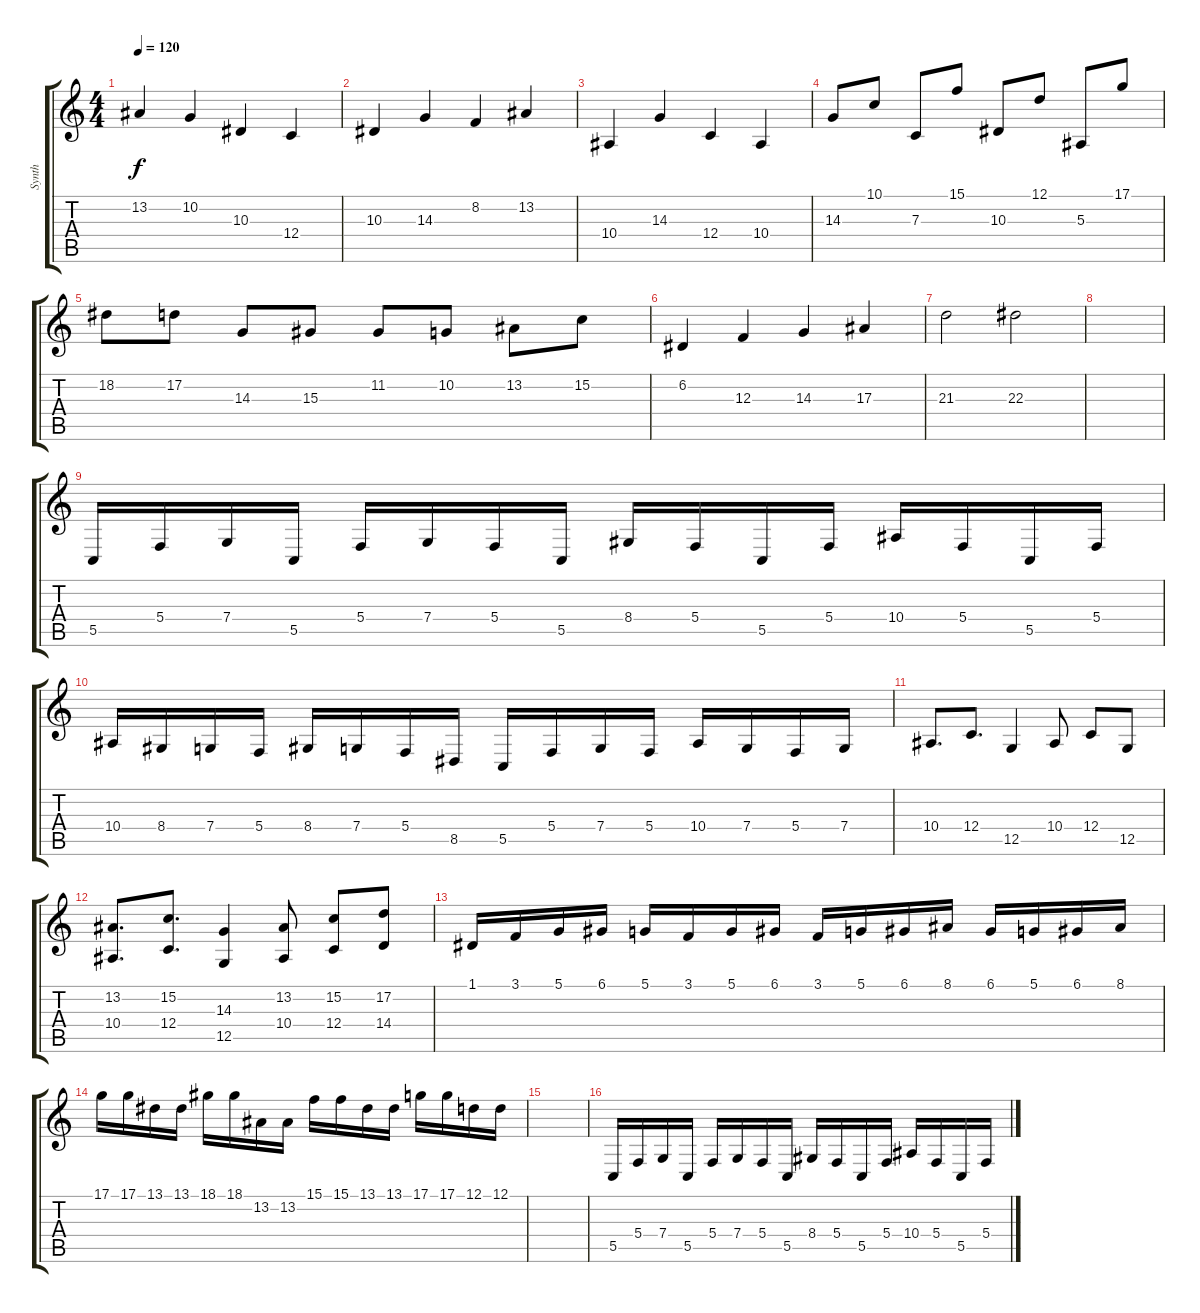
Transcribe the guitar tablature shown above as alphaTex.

\track ("Synth" "Synth") {instrument lead2sawtooth}
\staff {score tabs}
\tuning (D4 A3 F3 C3 G2 C2) {hide}
\ts (4 4)
\tempo 120
\clef g2
\ks c
13.2.4{dy f} 10.2.4 10.3.4 12.4.4 |
10.3.4 14.3.4 8.2.4 13.2.4 |
10.4.4 14.3.4 12.4.4 10.4.4 |
14.3.8 10.1.8 7.3.8 15.1.8 10.3.8 12.1.8 5.3.8 17.1.8 |
18.2.8 17.2.8 14.3.8 15.3.8 11.2.8 10.2.8 13.2.8 15.2.8 |
6.2.4 12.3.4 14.3.4 17.3.4 |
21.3.2 22.3.2 |
|
5.5.16 5.4.16 7.4.16 5.5.16 5.4.16 7.4.16 5.4.16 5.5.16 8.4.16 5.4.16 5.5.16 5.4.16 10.4.16 5.4.16 5.5.16 5.4.16 |
10.4.16 8.4.16 7.4.16 5.4.16 8.4.16 7.4.16 5.4.16 8.5.16 5.5.16 5.4.16 7.4.16 5.4.16 10.4.16 7.4.16 5.4.16 7.4.16 |
10.4.8{d} 12.4.8{d} 12.5.4 10.4.8 12.4.8 12.5.8 |
(13.2 10.4).8{d} (15.2 12.4).8{d} (14.3 12.5).4 (13.2 10.4).8 (15.2 12.4).8 (17.2 14.4).8 |
1.1.16 3.1.16 5.1.16 6.1.16 5.1.16 3.1.16 5.1.16 6.1.16 3.1.16 5.1.16 6.1.16 8.1.16 6.1.16 5.1.16 6.1.16 8.1.16 |
17.1.16 17.1.16 13.1.16 13.1.16 18.1.16 18.1.16 13.2.16 13.2.16 15.1.16 15.1.16 13.1.16 13.1.16 17.1.16 17.1.16 12.1.16 12.1.16 |
|
5.5.16 5.4.16 7.4.16 5.5.16 5.4.16 7.4.16 5.4.16 5.5.16 8.4.16 5.4.16 5.5.16 5.4.16 10.4.16 5.4.16 5.5.16 5.4.16
